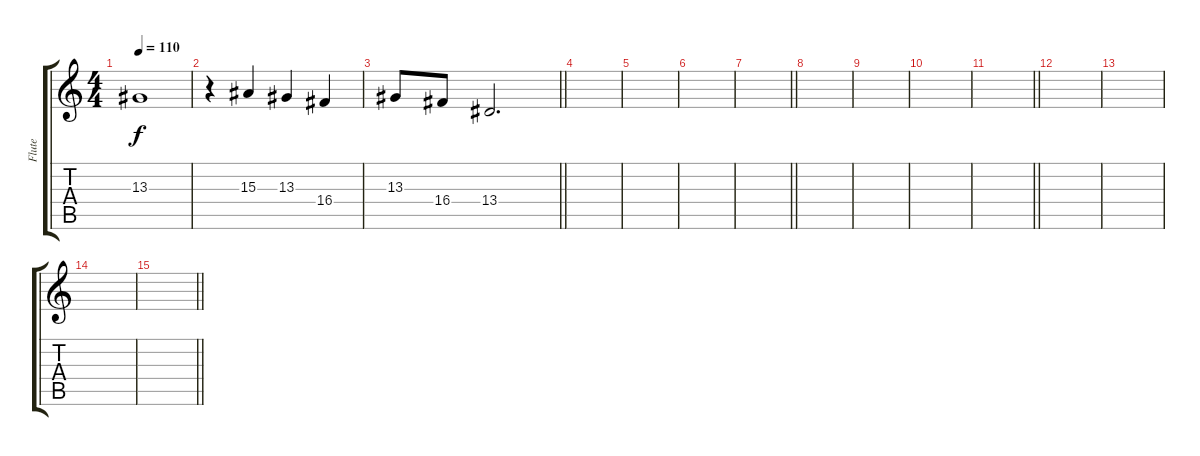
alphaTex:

\track ("Flute" "Flute") {instrument flute}
\staff {score tabs}
\tuning (E4 B3 G3 D3 A2 E2) {hide}
\ts (4 4)
\tempo 110
\clef g2
\ks c
13.3.1{dy f} |
r.4 15.3.4 13.3.4 16.4.4 |
\barLineRight lightlight
13.3.8 16.4.8 13.4.2{d} |
|
|
|
\barLineRight lightlight
|
|
|
|
\barLineRight lightlight
|
|
|
|
\barLineRight lightlight
